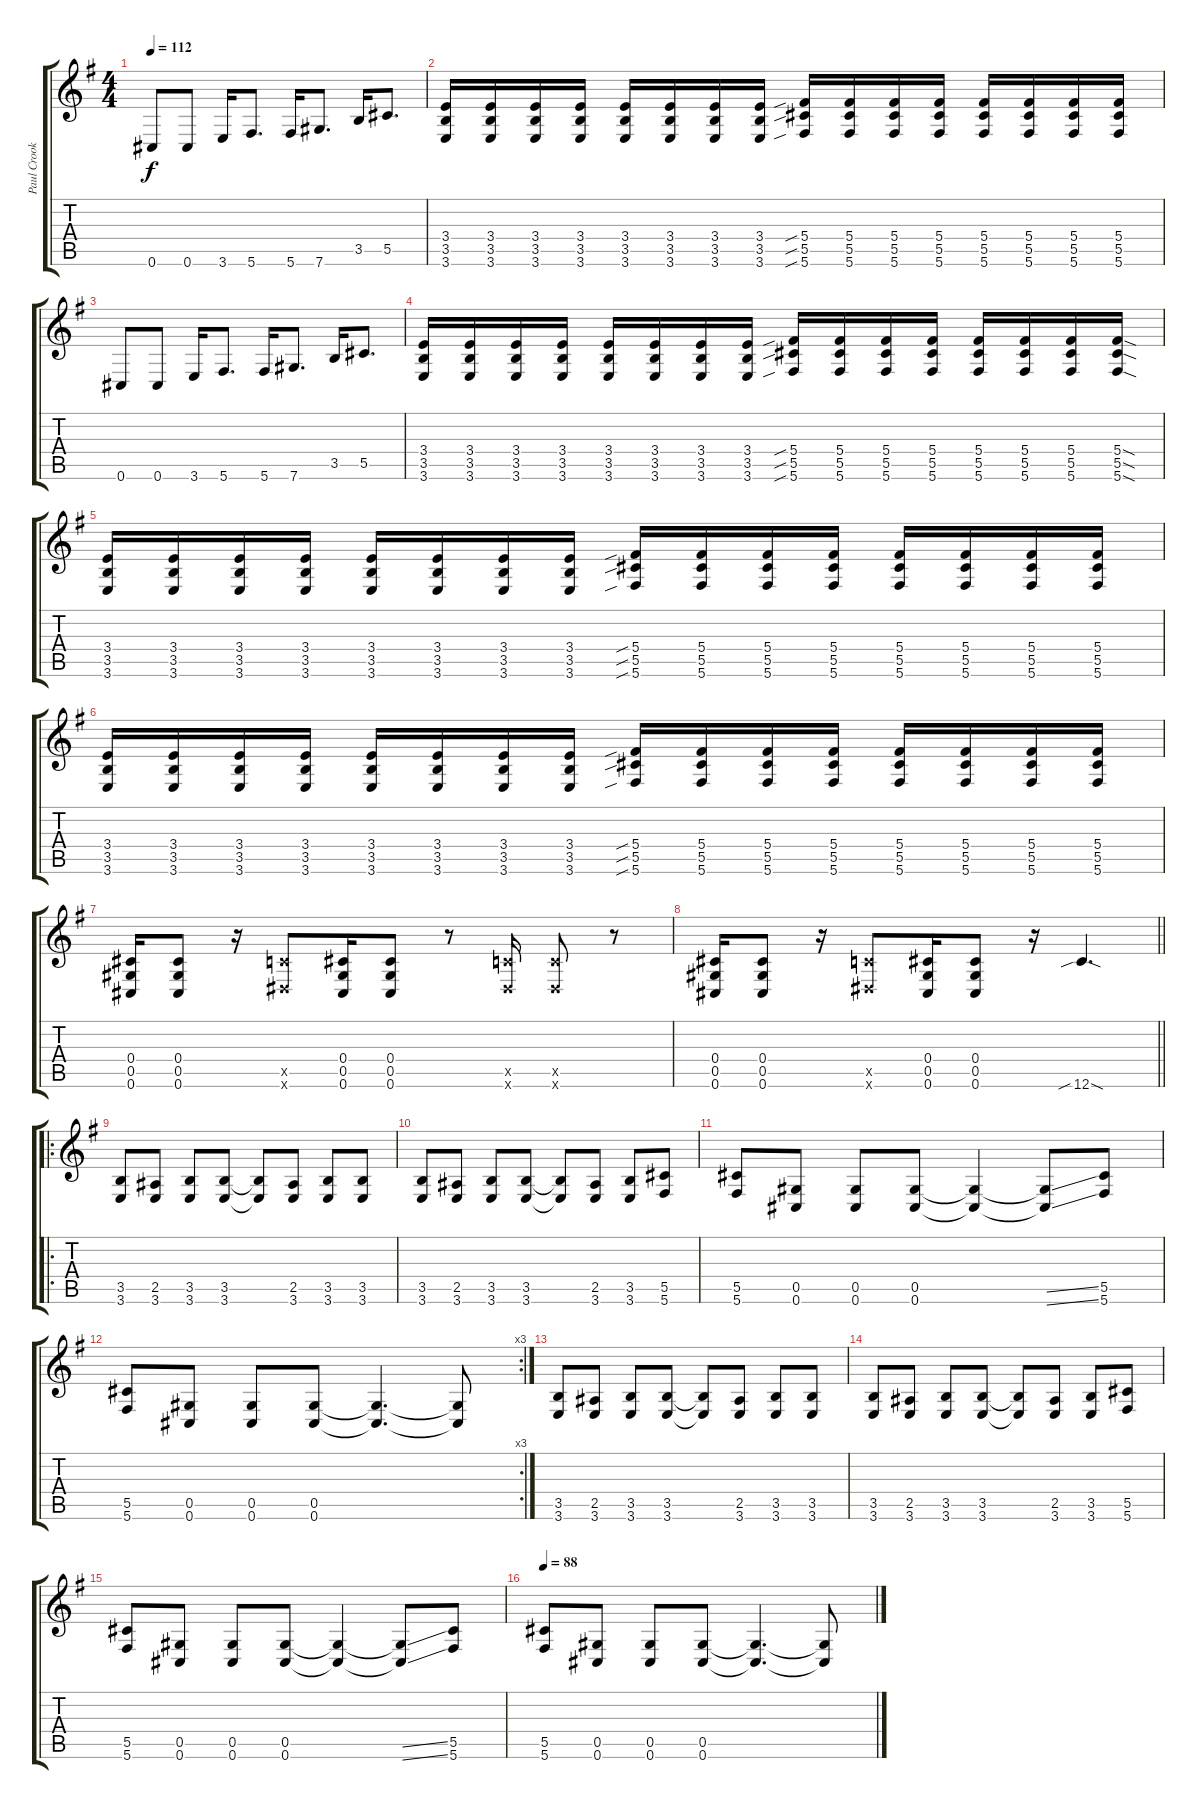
\track ("Paul Crook Drop D" "Paul Crook") {instrument distortionguitar}
\staff {score tabs}
\tuning (Eb4 Bb3 Gb3 Db3 Ab2 Db2) {hide}
\ts (4 4)
\tempo 112
\clef g2
\ks g
0.6.8{dy f} 0.6.8 3.6.16 5.6.8{d} 5.6.16 7.6.8{d} 3.5.16 5.5.8{d} |
(3.4 3.5 3.6).16 (3.4 3.5 3.6).16 (3.4 3.5 3.6).16 (3.4 3.5 3.6).16 (3.4 3.5 3.6).16 (3.4 3.5 3.6).16 (3.4 3.5 3.6).16 (3.4 3.5 3.6).16 (5.4{sib} 5.5{sib} 5.6{sib}).16 (5.4 5.5 5.6).16 (5.4 5.5 5.6).16 (5.4 5.5 5.6).16 (5.4 5.5 5.6).16 (5.4 5.5 5.6).16 (5.4 5.5 5.6).16 (5.4 5.5 5.6).16 |
0.6.8 0.6.8 3.6.16 5.6.8{d} 5.6.16 7.6.8{d} 3.5.16 5.5.8{d} |
(3.4 3.5 3.6).16 (3.4 3.5 3.6).16 (3.4 3.5 3.6).16 (3.4 3.5 3.6).16 (3.4 3.5 3.6).16 (3.4 3.5 3.6).16 (3.4 3.5 3.6).16 (3.4 3.5 3.6).16 (5.4{sib} 5.5{sib} 5.6{sib}).16 (5.4 5.5 5.6).16 (5.4 5.5 5.6).16 (5.4 5.5 5.6).16 (5.4 5.5 5.6).16 (5.4 5.5 5.6).16 (5.4 5.5 5.6).16 (5.4{sod} 5.5{sod} 5.6{sod}).16 |
(3.4 3.5 3.6).16 (3.4 3.5 3.6).16 (3.4 3.5 3.6).16 (3.4 3.5 3.6).16 (3.4 3.5 3.6).16 (3.4 3.5 3.6).16 (3.4 3.5 3.6).16 (3.4 3.5 3.6).16 (5.4{sib} 5.5{sib} 5.6{sib}).16 (5.4 5.5 5.6).16 (5.4 5.5 5.6).16 (5.4 5.5 5.6).16 (5.4 5.5 5.6).16 (5.4 5.5 5.6).16 (5.4 5.5 5.6).16 (5.4 5.5 5.6).16 |
(3.4 3.5 3.6).16 (3.4 3.5 3.6).16 (3.4 3.5 3.6).16 (3.4 3.5 3.6).16 (3.4 3.5 3.6).16 (3.4 3.5 3.6).16 (3.4 3.5 3.6).16 (3.4 3.5 3.6).16 (5.4{sib} 5.5{sib} 5.6{sib}).16 (5.4 5.5 5.6).16 (5.4 5.5 5.6).16 (5.4 5.5 5.6).16 (5.4 5.5 5.6).16 (5.4 5.5 5.6).16 (5.4 5.5 5.6).16 (5.4 5.5 5.6).16 |
(0.4 0.5 0.6).16 (0.4 0.5 0.6).8 r.16 (4.5{x} 2.6{x}).8 (0.4 0.5 0.6).16 (0.4 0.5 0.6).8 r.8 (4.5{x} 2.6{x}).16 (4.5{x} 2.6{x}).8 r.8 |
\barLineRight lightlight
(0.4 0.5 0.6).16 (0.4 0.5 0.6).8 r.16 (4.5{x} 2.6{x}).8 (0.4 0.5 0.6).16 (0.4 0.5 0.6).8 r.16 12.6{sib sod}.4{d} |
\ro
(3.5 3.6).8 (2.5 3.6).8 (3.5 3.6).8 (3.5 3.6).8 (3.5{t} 3.6{t}).8 (2.5 3.6).8 (3.5 3.6).8 (3.5 3.6).8 |
(3.5 3.6).8 (2.5 3.6).8 (3.5 3.6).8 (3.5 3.6).8 (3.5{t} 3.6{t}).8 (2.5 3.6).8 (3.5 3.6).8 (5.5 5.6).8 |
(5.5 5.6).8 (0.5 0.6).8 (0.5 0.6).8 (0.5 0.6).8 (0.5{t} 0.6{t}).4 (0.5{ss t} 0.6{ss t}).8 (5.5 5.6).8 |
\rc 3
(5.5 5.6).8 (0.5 0.6).8 (0.5 0.6).8 (0.5 0.6).8 (0.5{t} 0.6{t}).4{d} (0.5{t} 0.6{t}).8 |
(3.5 3.6).8 (2.5 3.6).8 (3.5 3.6).8 (3.5 3.6).8 (3.5{t} 3.6{t}).8 (2.5 3.6).8 (3.5 3.6).8 (3.5 3.6).8 |
(3.5 3.6).8 (2.5 3.6).8 (3.5 3.6).8 (3.5 3.6).8 (3.5{t} 3.6{t}).8 (2.5 3.6).8 (3.5 3.6).8 (5.5 5.6).8 |
(5.5 5.6).8 (0.5 0.6).8 (0.5 0.6).8 (0.5 0.6).8 (0.5{t} 0.6{t}).4 (0.5{ss t} 0.6{ss t}).8 (5.5 5.6).8 |
\tempo 88
(5.5 5.6).8 (0.5 0.6).8 (0.5 0.6).8 (0.5 0.6).8 (0.5{t} 0.6{t}).4{d} (0.5{t} 0.6{t}).8
